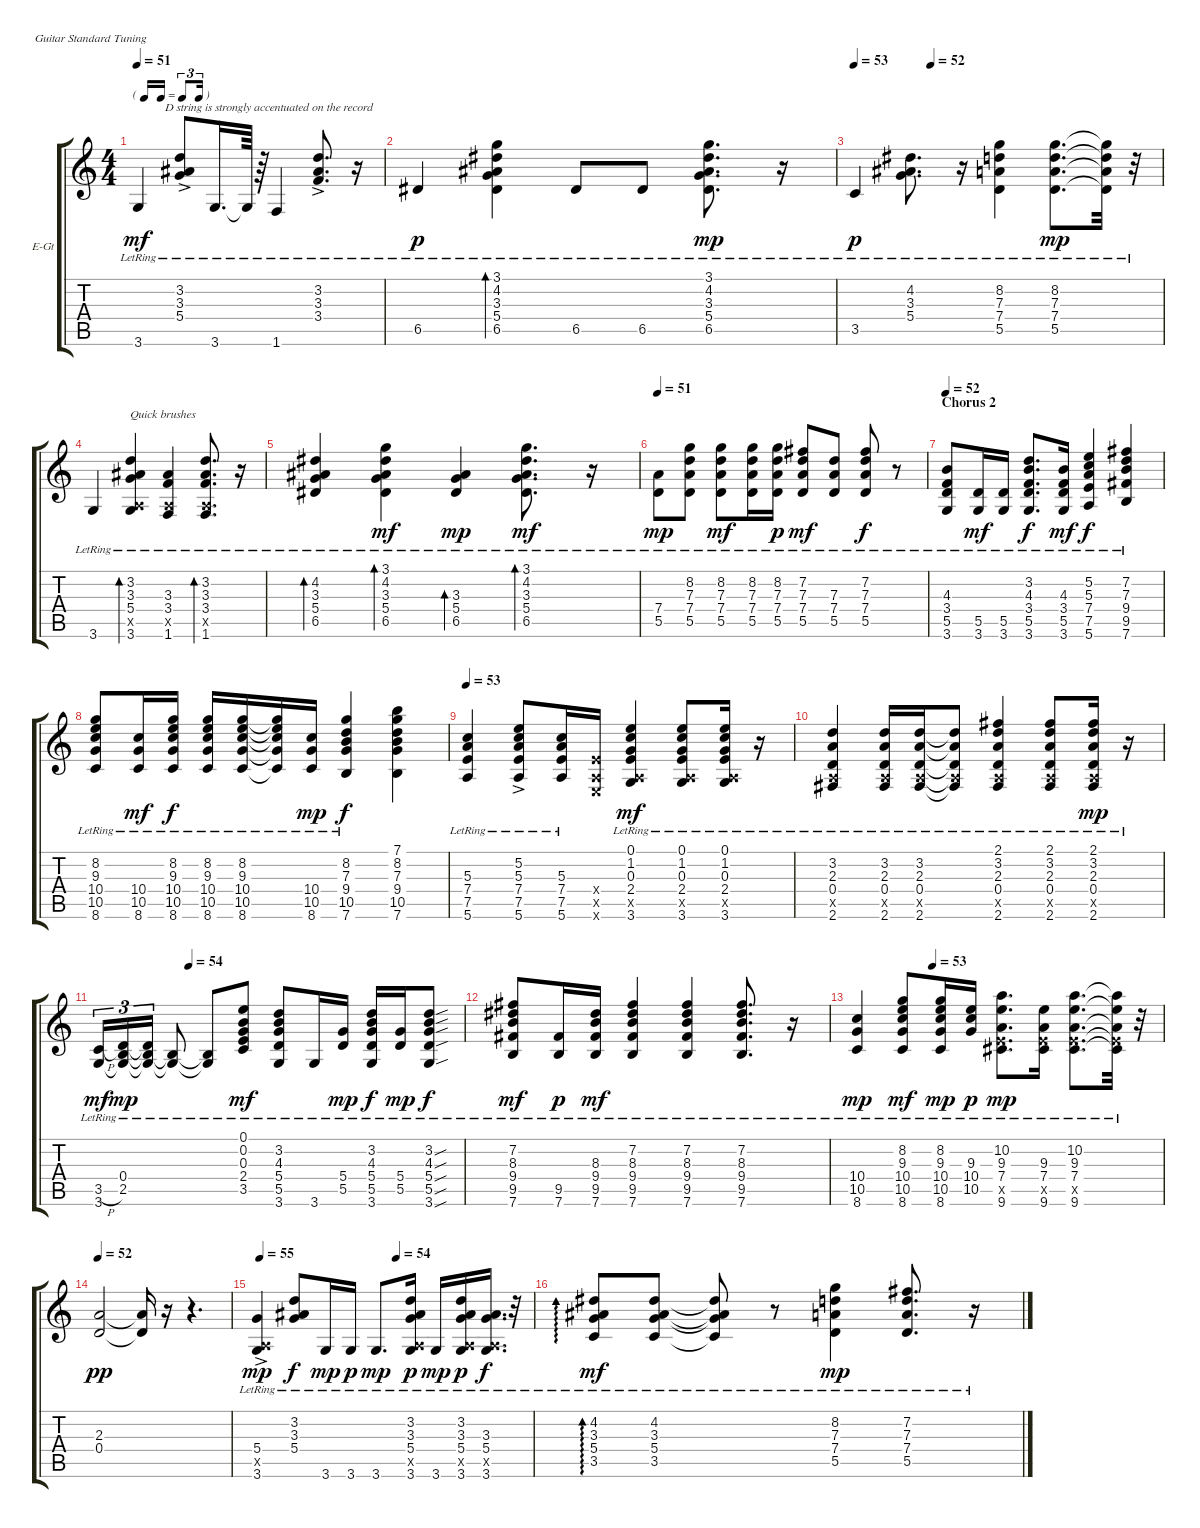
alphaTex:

\defaultSystemsLayout 4
\bracketExtendMode groupsimilarinstruments
\firstSystemTrackNameOrientation horizontal
\otherSystemsTrackNameOrientation horizontal
\track ("Electric Guitar" "E-Gt") {instrument electricguitarclean}
\staff {score tabs}
\tuning (E4 B3 G3 D3 A2 E2)
\ts (4 4)
\tf triplet16th
\tempo 51
\clef g2
\ks c
3.6{lr}.4{txt "         D string is strongly accentuated on the record" dy mf} (5.4{ac lr} 3.3{lr} 3.2{lr}).8 3.6{lr}.16{d} 3.6{lr t}.64 r.64 1.6{lr}.4 (3.4{ac lr} 3.3{lr} 3.2{lr}).8{d} r.16 |
6.5{lr}.4{dy p} (6.5{lr} 5.4{lr} 3.3{lr} 4.2{lr} 3.1{lr}).4{bd 60} 6.5{lr}.8 6.5{lr}.8 (6.5{lr} 5.4{lr} 3.3{lr} 4.2{lr} 3.1{lr}).8{d dy mp} r.16 |
\tempo 53
\tempo (52 0.25)
3.5{lr}.4{dy p} (5.4{lr} 3.3{lr} 4.2{lr}).8{d} r.16 (5.5{lr} 7.4{lr} 7.3{lr} 8.2{lr}).4 (5.5{lr} 7.4{lr} 7.3{lr} 8.2{lr}).8{d dy mp} (5.5{lr t} 7.4{lr t} 7.3{lr t} 8.2{lr t}).32 r.32 |
3.6{lr}.4 (3.6{lr} 5.4{lr} 3.3{lr} 3.2{lr} 0.5{x}).4{bd 56 txt "Quick brushes"} (1.6{lr} 0.5{x} 3.4 3.3).4 (1.6{lr} 0.5{x} 3.4{lr} 3.3{lr} 3.2{lr}).8{d bd 54} r.16 |
(6.5{lr} 5.4{lr} 3.3{lr} 4.2{lr}).4{bd 54} (6.5{lr} 5.4{lr} 3.3{lr} 4.2{lr} 3.1{lr}).4{bd 54 dy mf} (6.5{lr} 5.4{lr} 3.3{lr}).4{bd 58 dy mp} (6.5{lr} 5.4{lr} 3.3{lr} 4.2{lr} 3.1{lr}).8{d bd 54 dy mf} r.16 |
\tempo 51
(5.5{lr} 7.4{lr}).8{dy mp} (5.5{lr} 7.4{lr} 7.3{lr} 8.2{lr}).8 (5.5{lr} 7.4{lr} 7.3{lr} 8.2{lr}).8{dy mf} (5.5{lr} 7.4{lr} 7.3{lr} 8.2{lr}).16 (5.5{lr} 7.4{lr} 7.3{lr} 8.2{lr}).16{dy p} (5.5{lr} 7.4{lr} 7.3{lr} 7.2{lr}).8{dy mf} (5.5{lr} 7.4{lr} 7.3{lr}).8 (5.5{lr} 7.4{lr} 7.3{lr} 7.2{lr}).8{dy f} r.8 |
\section ("" "Chorus 2")
\tempo 52
(3.6{lr} 5.5{lr} 3.4{lr} 4.3{lr}).8 (3.6{lr} 5.5{lr}).16{dy mf} (3.6{lr} 5.5{lr}).16 (3.6{lr} 5.5{lr} 3.4{lr} 4.3{lr} 3.2{lr}).8{d dy f} (3.6{lr} 5.5{lr} 3.4{lr} 4.3{lr}).16{dy mf} (7.5{lr} 7.4{lr} 5.3{lr} 5.2{lr} 5.6).4{dy f} (9.5{lr} 9.4{lr} 7.3{lr} 7.2{lr} 7.6).4 |
(10.5{lr} 10.4{lr} 9.3{lr} 8.2{lr} 8.6).8 (10.5{lr} 10.4{lr} 8.6).16{dy mf} (10.5{lr} 10.4{lr} 9.3{lr} 8.2{lr} 8.6).16{dy f} (10.5{lr} 10.4{lr} 9.3{lr} 8.2{lr} 8.6).16 (10.5{lr} 10.4{lr} 9.3{lr} 8.2{lr} 8.6).16 (10.5{lr t} 10.4{lr t} 9.3{lr t} 8.2{lr t} 8.6{t}).16 (10.5{lr} 10.4{lr} 8.6).16{dy mp} (10.5{lr} 9.4{lr} 7.3{lr} 8.2{lr} 7.6{lr}).4{dy f} (10.5 9.4 7.3 8.2 7.6 7.1).4 |
\tempo 53
(7.5{lr} 7.4{lr} 5.3{lr} 5.6).4 (7.5{ac lr} 7.4{lr} 5.3{lr} 5.2{lr} 5.6{ac}).8 (7.5{lr} 7.4{lr} 5.3{lr} 5.6).16 (0.5{x} 2.4{x} 0.6{x}).16 (3.6{lr} 0.5{x} 2.4{lr} 0.3{lr} 1.2{lr} 0.1{lr}).4{dy mf} (3.6{lr} 0.5{x} 2.4{lr} 0.3{lr} 1.2{lr} 0.1{lr}).8 (3.6{lr} 0.5{x} 2.4{lr} 0.3{lr} 1.2{lr} 0.1{lr}).16 r.16 |
(2.6{lr} 0.5{x} 0.4{lr} 2.3{lr} 3.2{lr}).4 (2.6{lr} 0.5{x} 0.4{lr} 2.3{lr} 3.2{lr}).16 (2.6{lr} 0.5{x} 0.4{lr} 2.3{lr} 3.2{lr}).16 (2.6{lr t} 0.5{x t} 0.4{lr t} 2.3{lr t} 3.2{lr t}).8 (2.6{lr} 0.5{x} 0.4{lr} 2.3{lr} 3.2{lr} 2.1).4 (2.6{lr} 0.5{x} 0.4{lr} 2.3{lr} 3.2{lr} 2.1).8 (2.6{lr} 0.5{x} 0.4{lr} 2.3{lr} 3.2{lr} 2.1).16{dy mp} r.16 |
\tempo (54 0.25)
(3.6{lr} 3.5{h lr}).16{tu (3 2) dy mf} (2.5{lr} 3.6{lr t} 0.4).16{tu (3 2) dy mp} (2.5{lr t} 3.6{lr t} 0.4{t}).16{tu (3 2)} (3.6{lr t} 2.5{lr t}).8 (3.6{lr t} 2.5{lr t}).8 (3.5{lr} 2.4{lr} 0.3{lr} 0.2 0.1).8{dy mf} (3.6{lr} 5.5{lr} 5.4{lr} 4.3 3.2).8 3.6{lr}.16 (5.4{lr} 5.5).16{dy mp} (3.6{lr} 5.5{lr} 5.4{lr} 4.3{lr} 3.2).16{dy f} (5.4{lr} 5.5).16{dy mp} (3.6{sou lr} 5.5{sou lr} 5.4{sou lr} 4.3{sou lr} 3.2{sou}).8{dy f} |
(7.6{lr} 9.5{lr} 9.4{lr} 8.3{lr} 7.2).8{dy mf} (7.6{lr} 9.5).16{dy p} (7.6{lr} 9.5{lr} 9.4{lr} 8.3{lr}).16{dy mf} (7.6{lr} 9.5{lr} 9.4{lr} 8.3{lr} 7.2).4 (7.6{lr} 9.5{lr} 9.4{lr} 8.3{lr} 7.2).4 (7.6{lr} 9.5{lr} 9.4{lr} 8.3{lr} 7.2).8{d} r.16 |
\tempo (53 0.25)
(8.6{lr} 10.5{lr} 10.4{lr}).4{dy mp} (8.6{lr} 10.5{lr} 10.4{lr} 9.3{lr} 8.2{lr}).8{dy mf} (8.6{lr} 10.5{lr} 10.4{lr} 9.3{lr} 8.2{lr}).16{dy mp} (10.5{lr} 10.4{lr} 9.3{lr}).16{dy p} (9.6{lr} 7.5{x} 7.4{lr} 9.3 10.2).8{d dy mp} (9.6{lr} 7.5{x} 7.4{lr} 9.3).16 (9.6{lr} 7.5{x} 7.4{lr} 9.3 10.2).8{d} (9.6{lr t} 7.5{x t} 7.4{lr t} 9.3{t} 10.2{t}).32 r.32 |
\tempo 52
(0.4 2.3).2{dy pp} (0.4{t} 2.3{t}).16 r.16 r.4{d} |
\tempo 55
\tempo (54 0.5)
(3.6{ac lr} 0.5{x} 5.4{lr}).4{dy mp} (5.4{lr} 3.3{lr} 3.2{lr}).8{dy f} 3.6{lr}.16{dy mp} 3.6{lr}.16{dy p} 3.6{lr}.8{d dy mp} (3.6{lr} 0.5{x} 5.4{lr} 3.2{lr} 3.3{lr}).16{dy p} 3.6{lr}.16{dy mp} (3.6{lr} 0.5{x} 5.4{lr} 3.2{lr} 3.3{lr}).16{dy p} (3.6{lr} 5.4{lr} 0.5{x} 3.3{lr}).16{d dy f} r.32 |
(3.5{lr} 5.4{lr} 3.3{lr} 4.2{lr}).8{ad 60 dy mf} (3.5{lr} 5.4{lr} 3.3{lr} 4.2{lr}).8 (3.5{lr t} 5.4{lr t} 3.3{lr t} 4.2{lr t}).8 r.8 (5.5{lr} 7.4{lr} 7.3{lr} 8.2{lr}).4{dy mp} (5.5{lr} 7.4{lr} 7.3{lr} 7.2{lr}).8{d} r.16
